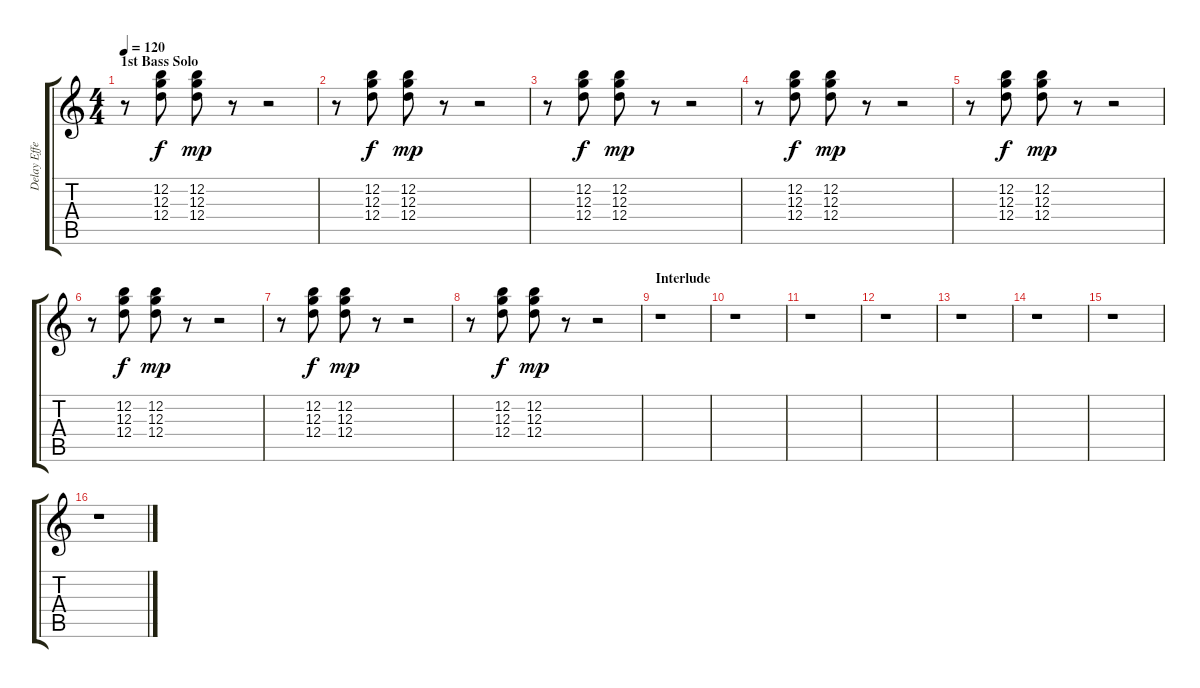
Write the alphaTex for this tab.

\track ("Delay Effect (Guitar 2)" "Delay Effe") {instrument distortionguitar}
\staff {score tabs}
\tuning (E4 B3 G3 D3 A2 E2) {hide}
\ts (4 4)
\section ("" "1st Bass Solo")
\tempo 120
\clef g2
\ks c
r.8{dy f} (12.2 12.3 12.4).8 (12.2 12.3 12.4).8{dy mp} r.8 r.2 |
r.8 (12.2 12.3 12.4).8{dy f} (12.2 12.3 12.4).8{dy mp} r.8 r.2 |
r.8 (12.2 12.3 12.4).8{dy f} (12.2 12.3 12.4).8{dy mp} r.8 r.2 |
r.8 (12.2 12.3 12.4).8{dy f} (12.2 12.3 12.4).8{dy mp} r.8 r.2 |
r.8 (12.2 12.3 12.4).8{dy f} (12.2 12.3 12.4).8{dy mp} r.8 r.2 |
r.8 (12.2 12.3 12.4).8{dy f} (12.2 12.3 12.4).8{dy mp} r.8 r.2 |
r.8 (12.2 12.3 12.4).8{dy f} (12.2 12.3 12.4).8{dy mp} r.8 r.2 |
r.8 (12.2 12.3 12.4).8{dy f} (12.2 12.3 12.4).8{dy mp} r.8 r.2 |
\section ("" "Interlude")
r.1 |
r.1 |
r.1 |
r.1 |
r.1 |
r.1 |
r.1 |
r.1
